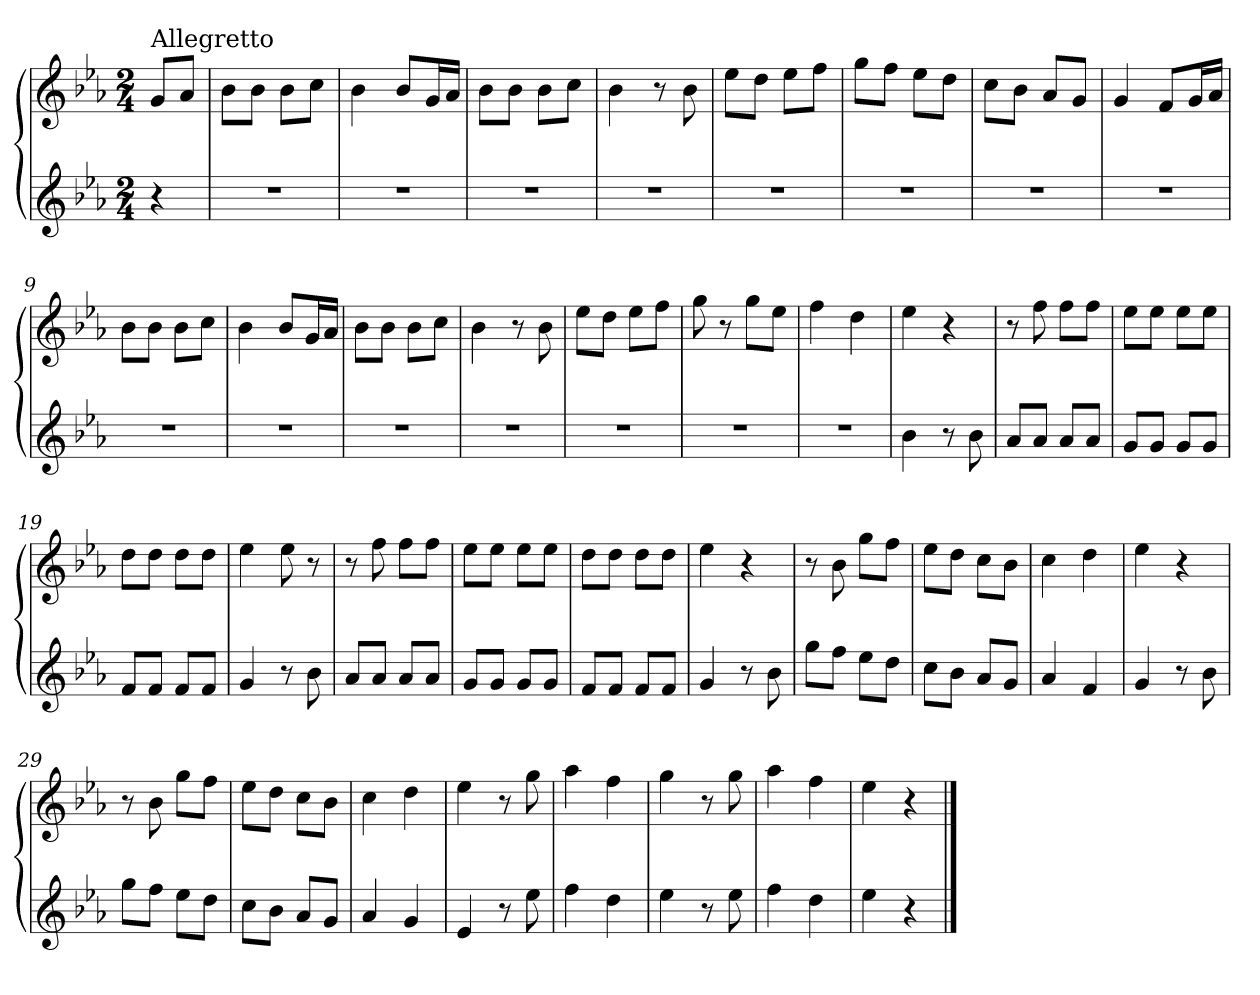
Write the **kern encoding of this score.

**kern	**kern
*part2	*part1
*staff2	*staff1
*clefG2	*clefG2
*k[b-e-a-]	*k[b-e-a-]
*E-:	*E-:
*M2/4	*M2/4
=	=
!	!LO:TX:a:t=Allegretto
4r	8g/L
.	8a-/J
=1	=1
2r	8b-\L
.	8b-\J
.	8b-\L
.	8cc\J
=2	=2
2r	4b-\
.	8b-/L
.	16g/L
.	16a-/JJ
=3	=3
2r	8b-\L
.	8b-\J
.	8b-\L
.	8cc\J
=4	=4
2r	4b-\
.	8r
.	8b-\
=5	=5
2r	8ee-\L
.	8dd\J
.	8ee-\L
.	8ff\J
=6	=6
2r	8gg\L
.	8ff\J
.	8ee-\L
.	8dd\J
=7	=7
2r	8cc\L
.	8b-\J
.	8a-/L
.	8g/J
!!LO:LB:g=z
=8	=8
2r	4g/
.	8f/L
.	16g/L
.	16a-/JJ
=9	=9
2r	8b-\L
.	8b-\J
.	8b-\L
.	8cc\J
=10	=10
2r	4b-\
.	8b-/L
.	16g/L
.	16a-/JJ
=11	=11
2r	8b-\L
.	8b-\J
.	8b-\L
.	8cc\J
=12	=12
2r	4b-\
.	8r
.	8b-\
=13	=13
2r	8ee-\L
.	8dd\J
.	8ee-\L
.	8ff\J
=14	=14
2r	8gg\
.	8r
.	8gg\L
.	8ee-\J
=15	=15
2r	4ff\
.	4dd\
=16	=16
4b-\	4ee-\
8r	4r
8b-\	.
!!LO:LB:g=z
=17	=17
8a-/L	8r
8a-/J	8ff\
8a-/L	8ff\L
8a-/J	8ff\J
=18	=18
8g/L	8ee-\L
8g/J	8ee-\J
8g/L	8ee-\L
8g/J	8ee-\J
=19	=19
8f/L	8dd\L
8f/J	8dd\J
8f/L	8dd\L
8f/J	8dd\J
=20	=20
4g/	4ee-\
8r	8ee-\
8b-\	8r
=21	=21
8a-/L	8r
8a-/J	8ff\
8a-/L	8ff\L
8a-/J	8ff\J
=22	=22
8g/L	8ee-\L
8g/J	8ee-\J
8g/L	8ee-\L
8g/J	8ee-\J
=23	=23
8f/L	8dd\L
8f/J	8dd\J
8f/L	8dd\L
8f/J	8dd\J
=24	=24
4g/	4ee-\
8r	4r
8b-\	.
!!LO:LB:g=z
=25	=25
8gg\L	8r
8ff\J	8b-\
8ee-\L	8gg\L
8dd\J	8ff\J
=26	=26
8cc\L	8ee-\L
8b-\J	8dd\J
8a-/L	8cc\L
8g/J	8b-\J
=27	=27
4a-/	4cc\
4f/	4dd\
=28	=28
4g/	4ee-\
8r	4r
8b-\	.
=29	=29
8gg\L	8r
8ff\J	8b-\
8ee-\L	8gg\L
8dd\J	8ff\J
=30	=30
8cc\L	8ee-\L
8b-\J	8dd\J
8a-/L	8cc\L
8g/J	8b-\J
=31	=31
4a-/	4cc\
4g/	4dd\
=32	=32
4e-/	4ee-\
8r	8r
8ee-\	8gg\
=33	=33
4ff\	4aa-\
4dd\	4ff\
=34	=34
4ee-\	4gg\
8r	8r
8ee-\	8gg\
!!LO:PB:g=z
=35	=35
4ff\	4aa-\
4dd\	4ff\
=36	=36
4ee-\	4ee-\
4r	4r
==	==
*-	*-
